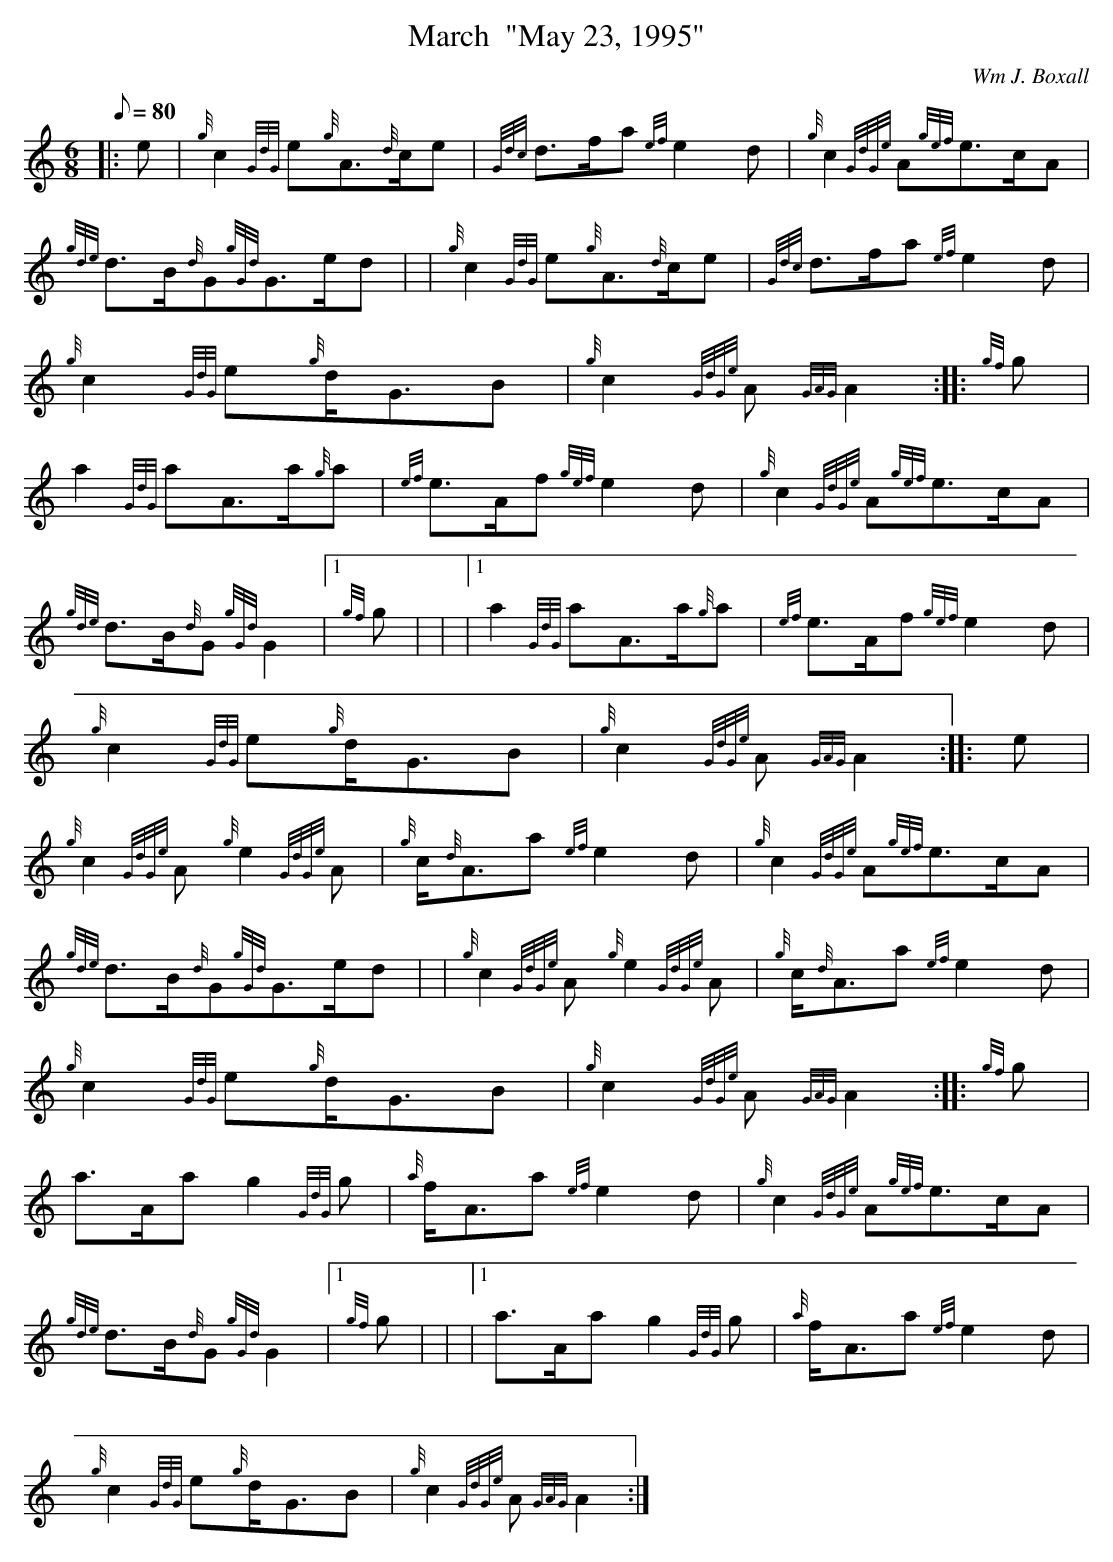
X:1
T:March  "May 23, 1995"
M:6/8
L:1/8
Q:80
C:Wm J. Boxall
K:HP
|: e | \
{g}c2{GdG}e{g}A3/2{d}c/2e | \
{Gdc}d3/2f/2a{ef}e2d | \
{g}c2{GdGe}A{gef}e3/2c/2A |
{gde}d3/2B/2{d}G{gGd}G3/2e/2d | | \
{g}c2{GdG}e{g}A3/2{d}c/2e | \
{Gdc}d3/2f/2a{ef}e2d |
{g}c2{GdG}e{g}d/2G3/2B | \
{g}c2{GdGe}A{GAG}A2 :: \
{gf}g |
a2{GdG}aA3/2a/2{g}a | \
{ef}e3/2A/2f{gef}e2d | \
{g}c2{GdGe}A{gef}e3/2c/2A |
{gde}d3/2B/2{d}G{gGd}G2|1 {gf}g | | \
|1 a2{GdG}aA3/2a/2{g}a | \
{ef}e3/2A/2f{gef}e2d |
{g}c2{GdG}e{g}d/2G3/2B | \
{g}c2{GdGe}A{GAG}A2 :: \
e |
{g}c2{GdGe}A{g}e2{GdGe}A | \
{g}c/2{d}A3/2a{ef}e2d | \
{g}c2{GdGe}A{gef}e3/2c/2A |
{gde}d3/2B/2{d}G{gGd}G3/2e/2d | | \
{g}c2{GdGe}A{g}e2{GdGe}A | \
{g}c/2{d}A3/2a{ef}e2d |
{g}c2{GdG}e{g}d/2G3/2B | \
{g}c2{GdGe}A{GAG}A2 :: \
{gf}g |
a3/2A/2ag2{GdG}g | \
{a}f/2A3/2a{ef}e2d | \
{g}c2{GdGe}A{gef}e3/2c/2A |
{gde}d3/2B/2{d}G{gGd}G2|1 {gf}g | | \
|1 a3/2A/2ag2{GdG}g | \
{a}f/2A3/2a{ef}e2d |
{g}c2{GdG}e{g}d/2G3/2B | \
{g}c2{GdGe}A{GAG}A2 :|
